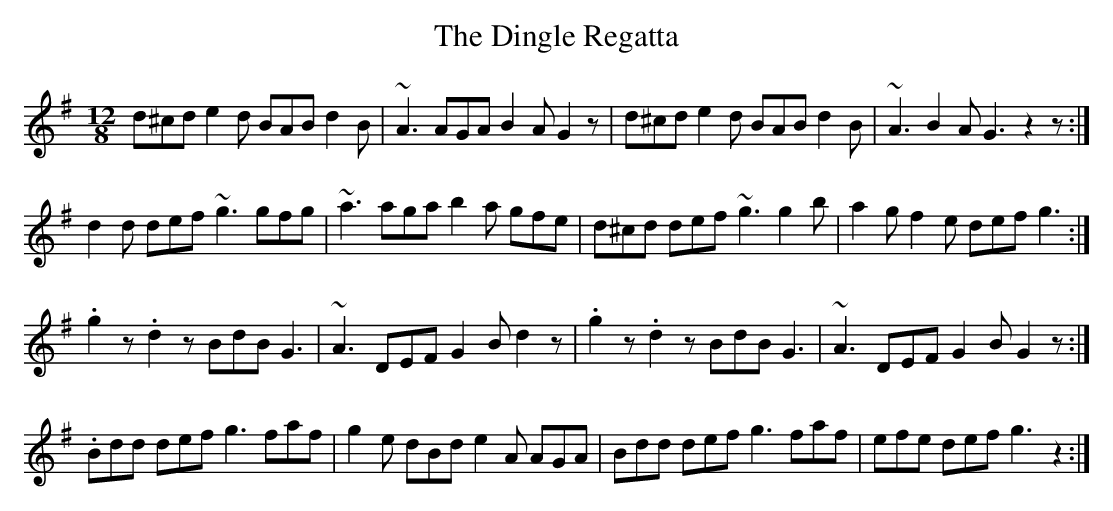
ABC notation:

X:1
T:Dingle Regatta, The
M:12/8
E:7
K:G
d^cd e2 d BAB d2 B|~A3 AGA B2A G2 z|d^cd e2 d BAB d2B|~A3 B2A G3 z2 z:|*
d2d def ~g3 gfg|~a3 aga b2a gfe|d^cd def ~g3 g2 b|a2g f2e def g3:|*
.g2 z .d2z BdB G3|~A3 DEF G2 B d2 z|.g2 z .d2z BdB G3|~A3 DEF G2 B G2 z:|
\vskip 0.2in
\centerline{Seamus Ennis doesn't play the third part, and plays the second part as follows.}
Bdd def g3 faf|g2e dBd e2 A AGA|Bdd def g3 faf|efe def g3 z2:|

\break
